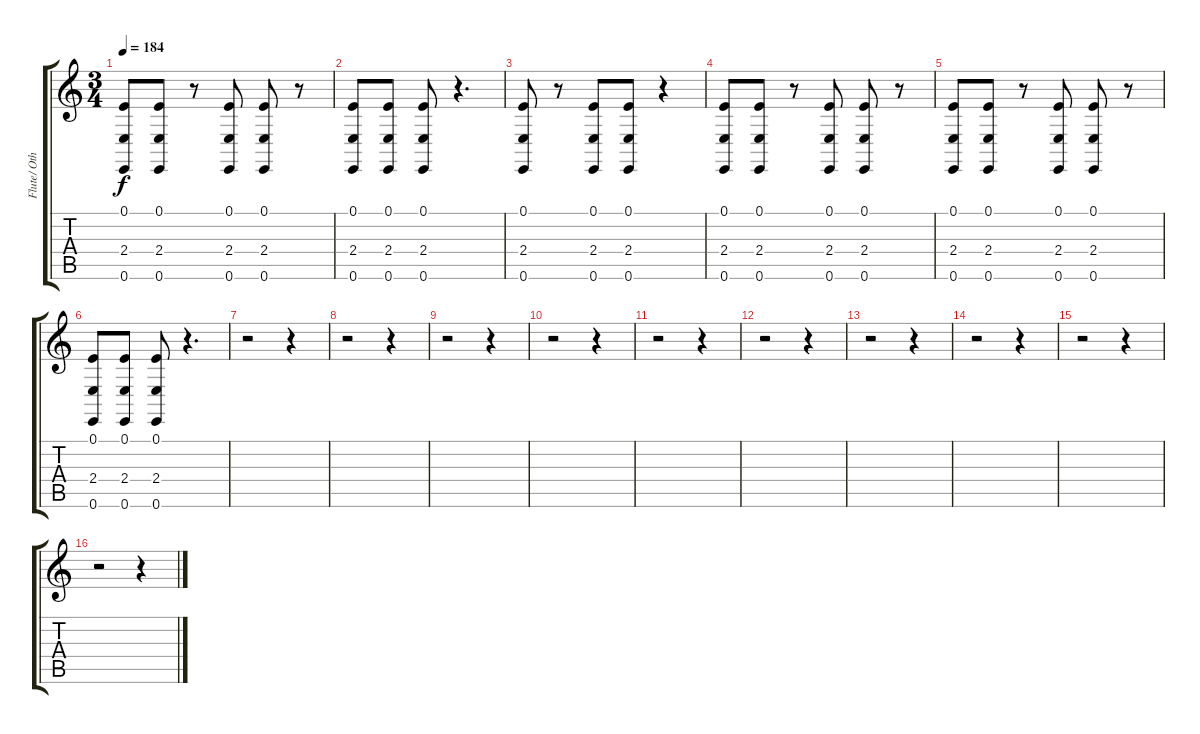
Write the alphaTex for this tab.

\track ("Flute/ Other" "Flute/ Oth") {instrument flute}
\staff {score tabs}
\tuning (E4 B3 G3 D3 A2 E2) {hide}
\ts (3 4)
\tempo 184
\clef g2
\ks c
(0.1 2.4 0.6).8{dy f} (0.1 2.4 0.6).8 r.8 (0.1 2.4 0.6).8 (0.1 2.4 0.6).8 r.8 |
(0.1 2.4 0.6).8 (0.1 2.4 0.6).8 (0.1 2.4 0.6).8 r.4{d} |
(0.1 2.4 0.6).8 r.8 (0.1 2.4 0.6).8 (0.1 2.4 0.6).8 r.4 |
(0.1 2.4 0.6).8 (0.1 2.4 0.6).8 r.8 (0.1 2.4 0.6).8 (0.1 2.4 0.6).8 r.8 |
(0.1 2.4 0.6).8 (0.1 2.4 0.6).8 r.8 (0.1 2.4 0.6).8 (0.1 2.4 0.6).8 r.8 |
(0.1 2.4 0.6).8 (0.1 2.4 0.6).8 (0.1 2.4 0.6).8 r.4{d} |
r.2 r.4 |
r.2 r.4 |
r.2 r.4 |
r.2 r.4 |
r.2 r.4 |
r.2 r.4 |
r.2 r.4 |
r.2 r.4 |
r.2 r.4 |
r.2 r.4
